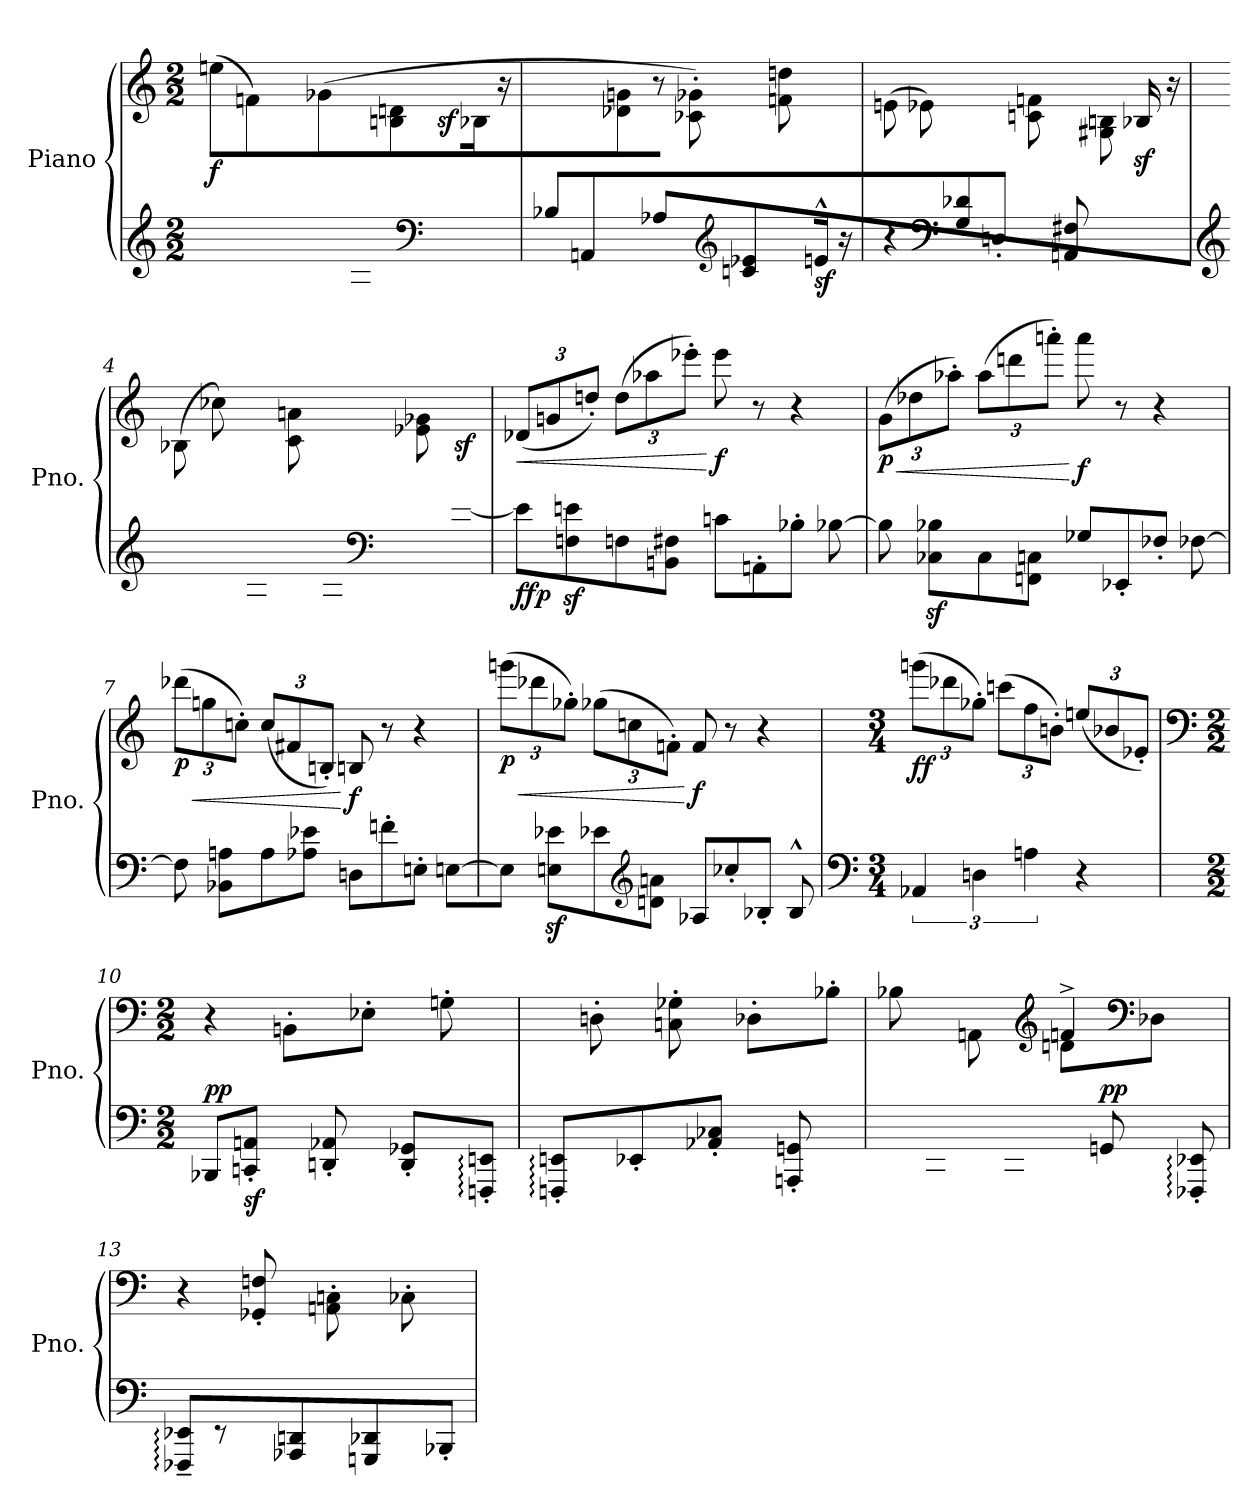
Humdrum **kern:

**kern	**kern	**dynam
*part1	*part1	*part1
*staff2	*staff1	*staff1/2
*I"Piano	*	*
*I'Pno.	*	*
*clefG2	*clefG2	*
*k[]	*k[]	*
*M2/2	*M2/2	*
*MM192	*MM192	*
=1	=1	=1
*^	*	*
!	!	!	!LO:DY:b
4ryy	4ryy	(>8een\L	f
.	.	8fn\)	.
8d-X/ 8gn/J	4ryy	8ryy	.
8ryy	.	(>8g-X\L	.
8A-X/ 8e-X/)	4ryy	8ryy	.
8ryy	.	8Bn\ 8dn\	.
*clefF4	*	*	*
!	!	!	!LO:DY:b
8Cn/ 8An/J	4ryy	8ryy	sf
8ryy	.	16B-X/	.
.	.	16r	.
=2	=2	=2	=2
*	*	*^	*
8B-X/L	4ryy	4ryy	2ryy	.
8AAn/	.	.	.	.
2.ryy	8ryy	8d-X\ 8gn\J	.	.
.	(>8A-X/L	8r	.	.
.	8ryy	2ryy	8c-X\' 8g-X\')	.
*clefG2	*	*	*	*
.	8cn/ 8e-X/	.	8ryy	.
.	8ryy	.	8fn\ 8ddn\J	.
!	!	!	!	!LO:DY:b=2
.	16en^^/	.	8ryy	sf
.	16r	.	.	.
*	*	*v	*v	*
!!LO:LB:g=z
=3	=3	=3	=3
4ryy	4r	(>8en\L	.
.	.	8e-X\)	.
*clefF4	*	*	*
8G/' 8d-X/'	4ryy	4ryy	.
8Dn'/J	.	.	.
8ryy	8ryy	8cn\ 8fn\L	.
8AAn/ 8F#X/	8ryy	8ryy	.
4ryy	4ryy	8G#X\ 8Bn\J	.
.	.	16B-Xz</	.
.	.	16r	.
=4	=4	=4	=4
*clefG2	*	*	*
4ryy	4ryy	(>8B-X\L	.
.	.	8cc-X\)	.
8Gn/ 8d-X/J	4ryy	8ryy	.
8ryy	.	8c\ 8an\L	.
8A-X/ 8dn/	8ryy	4ryy	.
*clefF4	*	*	*
8F/J	8ryy	.	.
8ryy	4ryy	8e-X\ 8g-X\L	.
!	!	!	!LO:DY:b
[8en/J	.	8ryy	sf
*v	*v	*	*
=5	=5	=5
*	*Xbrackettup	*
!	!	!LO:HP:b
!	!	!LO:DY:n=1:b=2
!	!	!LO:DY:n=2:b
8e\L]	(<12d-X/L	< ff p
.	12gn/	.
8Fn\z< 8en\z<	.	.
.	12ddn'/J)	.
8Fn\	(>12dd\L	.
.	12aa-X\	.
8BBn\ 8F#X\J	.	.
.	12eee-X'\J)	.
!	!	!LO:DY:n=3:b
8cn\L	8eee-\	[ f
8AAn'\	8r	.
8B-X'\J	4r	.
[8B-X\	.	.
!!LO:LB:g=z
=6	=6	=6
!	!	!LO:HP:b
!	!	!LO:DY:n=1:b
8B-\]	(>12g\L	< p
.	12dd-X\	.
8C-X\z< 8B-X\z<L	.	.
.	12aa-X'\J)	.
8C-\	(>12aa-\L	.
.	12dddn\	.
8FFn\ 8Cn\J	.	.
.	12aaan'\J)	.
!	!	!LO:DY:n=2:b
8G-X/L	8aaa\	[ f
8EE-X'/	8r	.
8F-X'/J	4r	.
[8F-X\	.	.
=7	=7	=7
!	!	!LO:HP:b
!	!	!LO:DY:n=1:b
8F-\]	(>12ddd-X\L	< p
.	12ggn\	.
8BB-X\ 8An\L	.	.
.	12ccn'\J)	.
8A\	(<12cc/L	.
.	12f#X/	.
8A-X\ 8e-X\J	.	.
.	12Bn'/J)	.
!	!	!LO:DY:n=2:b
8Dn\L	8Bn/	[ f
8fn'\	8r	.
8En'\J	4r	.
[8En\L	.	.
=8	=8	=8
!	!	!LO:HP:b
!	!	!LO:DY:n=1:b
8E\J]	(>12gggn\L	< p
.	12ddd-X\	.
8En\z< 8e-X\z<L	.	.
.	12gg-X'\J)	.
8e-X\	(>12gg-X\L	.
.	12ccn\	.
*clefG2	*	*
8dn\ 8an\J	.	.
.	12fn'\J)	.
!	!	!LO:DY:n=2:b
8A-X/L	8f/	[ f
8cc-X'/	8r	.
8B-X'/J	4r	.
8B-^^/	.	.
!!LO:LB:g=z
=9	=9	=9
*clefF4	*	*
*M3/4	*M3/4	*
!	!	!LO:DY:b
6AA-X/	(>12gggn\L	ff
.	12ddd-X\	.
6Dn\	12gg-X'\J)	.
.	(>12cccn\L	.
6An\	12ff\	.
.	12bn'\J)	.
4r	(<12een/L	.
.	12b-X/	.
.	12e-X'/J)	.
=10	=10	=10
*	*clefF4	*
*M2/2	*M2/2	*
*^	*^	*
!	!	!	!	!LO:DY:a=2
4.ryy	8BBB-X/L	4r	2.ryy	pp
!	!	!	!	!LO:DY:b=2
.	8CCn/' 8AAn/'J	.	.	sf
.	4ryy	8BBn'\L	.	.
8DDn/' 8AA-X/'	.	8ryy	.	.
2ryy	8ryy	8E-X'\J	.	.
.	8DD/' 8GG-X/'L	8ryy	.	.
.	8ryy	4ryy	8Gn'\	.
.	8FFFn/:' 8EEn/:'J	.	8ryy	.
=11	=11	=11	=11	=11
2.ryy	8FFFn/:' 8EEn/:'L	8ryy	8ryy	.
.	8ryy	8ryy	8Dn'\	.
.	8EE-X'/J	4ryy	8ryy	.
.	8ryy	.	8Cn\' 8G-X\'L	.
.	8AA-X/' 8C-X/'J	8ryy	2ryy	.
.	8ryy	8D-X'\L	.	.
8AAAn/' 8GGn/'	4ryy	8ryy	.	.
8ryy	.	8B-X'\J	.	.
!!LO:LB:g=z	!!
=12	=12	=12	=12	=12
8ryy	4ryy	8B-X\L	2ryy	.
8CC-X/ 8AA-X/	.	8ryy	.	.
8ryy	4ryy	8AAn\	.	.
8CCn/ 8FF#X/J	.	8ryy	.	.
*	*	*clefG2	*	*
2ryy	8ryy	4fn^/	8dn\L	.
!	!	!	!	!LO:DY:a=2
.	8GGn/	.	8ryy	pp
*	*	*clefF4	*	*
.	8ryy	8ryy	8D-X\J	.
.	8FFF-X/:' 8EE-X/:'	8ryy	8ryy	.
*v	*v	*	*	*
=13	=13	=13	=13
8FFF-X/:~ 8EE-X/:~	4r	2ryy	.
8r	.	.	.
8ryy	8GG-X/' 8Fn/'	.	.
(>8AAA-X/ 8DDn/L	8ryy	.	.
8ryy	2ryy	8AAn\' 8Cn\')	.
8GGGn/ 8DD-X/J	.	8ryy	.
8ryy	.	8C-X'\L	.
8BBB-X'/J	.	8ryy	.
*	*v	*v	*
=	=	=
*-	*-	*-
